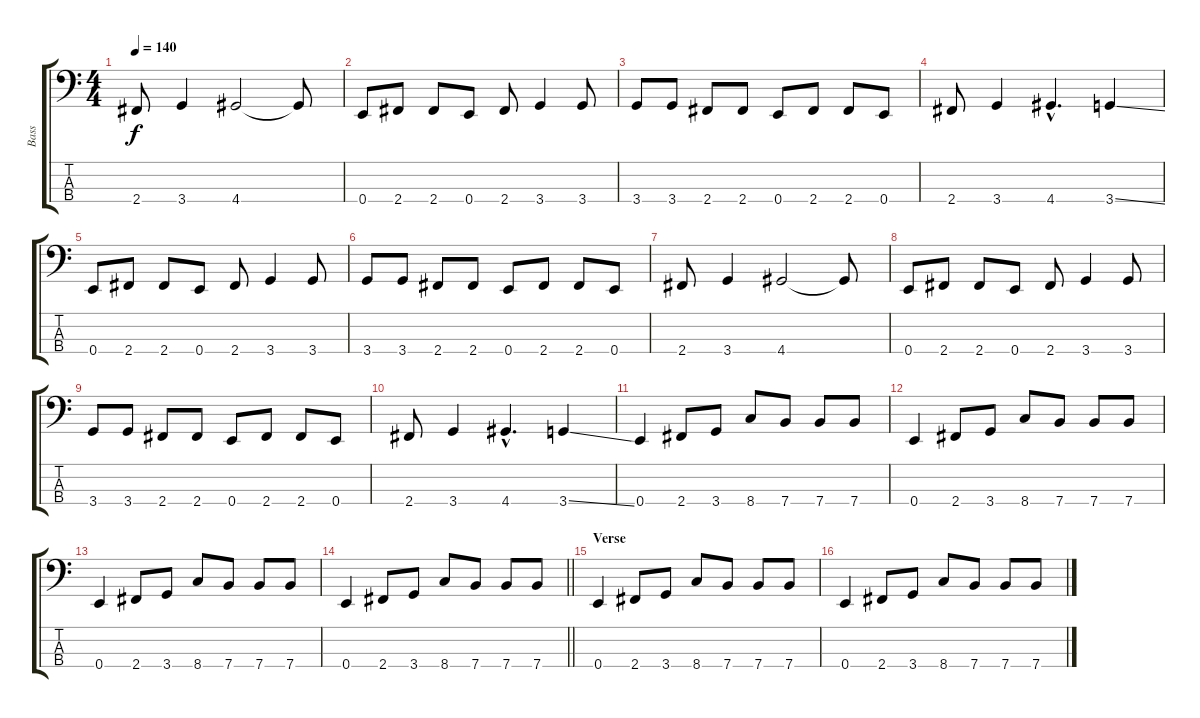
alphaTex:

\track ("Bass" "Bass") {instrument electricbassfinger}
\staff {score tabs}
\tuning (G2 D2 A1 E1) {hide}
\ts (4 4)
\tempo 140
\clef f4
\ks c
2.4.8{dy f} 3.4.4 4.4.2 4.4{t}.8 |
0.4.8 2.4.8 2.4.8 0.4.8 2.4.8 3.4.4 3.4.8 |
3.4.8 3.4.8 2.4.8 2.4.8 0.4.8 2.4.8 2.4.8 0.4.8 |
2.4.8 3.4.4 4.4{hac}.4{d} 3.4{ss}.4 |
0.4.8 2.4.8 2.4.8 0.4.8 2.4.8 3.4.4 3.4.8 |
3.4.8 3.4.8 2.4.8 2.4.8 0.4.8 2.4.8 2.4.8 0.4.8 |
2.4.8 3.4.4 4.4.2 4.4{t}.8 |
0.4.8 2.4.8 2.4.8 0.4.8 2.4.8 3.4.4 3.4.8 |
3.4.8 3.4.8 2.4.8 2.4.8 0.4.8 2.4.8 2.4.8 0.4.8 |
2.4.8 3.4.4 4.4{hac}.4{d} 3.4{ss}.4 |
0.4.4 2.4.8 3.4.8 8.4.8 7.4.8 7.4.8 7.4.8 |
0.4.4 2.4.8 3.4.8 8.4.8 7.4.8 7.4.8 7.4.8 |
0.4.4 2.4.8 3.4.8 8.4.8 7.4.8 7.4.8 7.4.8 |
\barLineRight lightlight
0.4.4 2.4.8 3.4.8 8.4.8 7.4.8 7.4.8 7.4.8 |
\section ("" "Verse")
0.4.4{volume 10} 2.4.8 3.4.8 8.4.8 7.4.8 7.4.8 7.4.8 |
0.4.4 2.4.8 3.4.8 8.4.8 7.4.8 7.4.8 7.4.8
